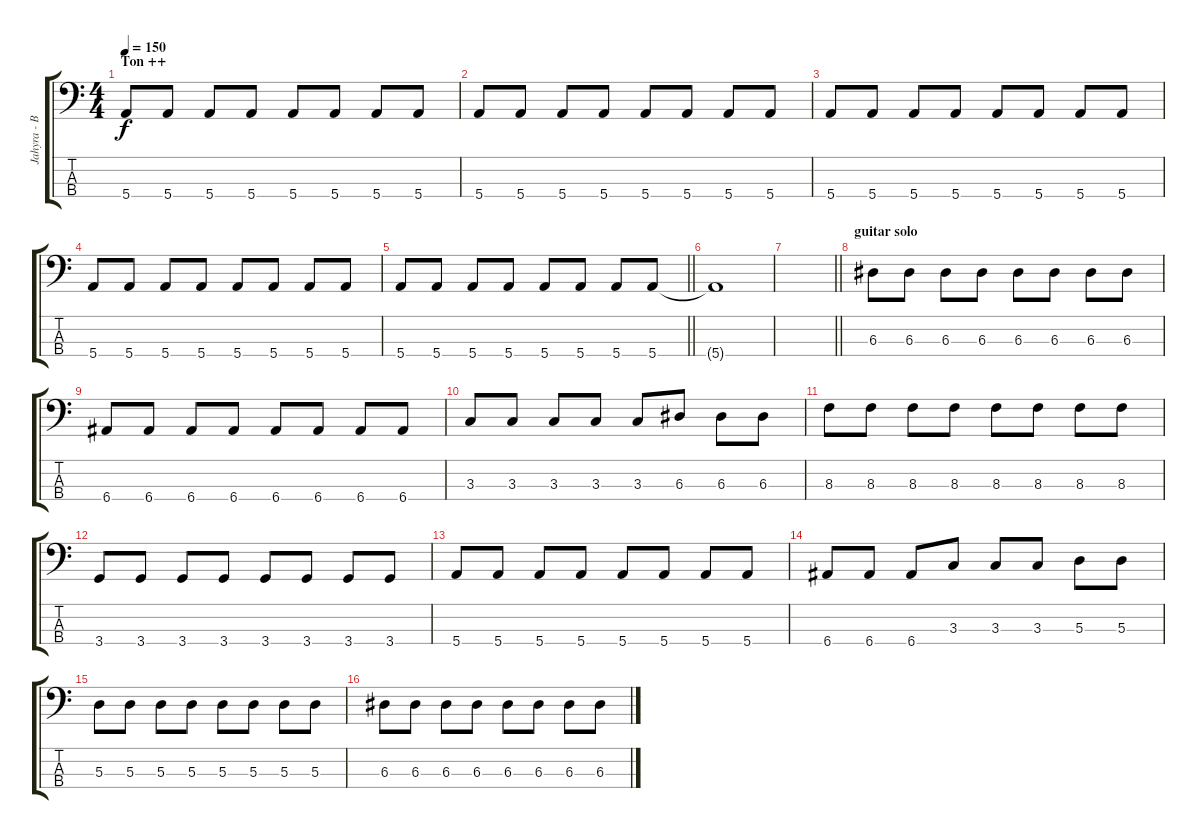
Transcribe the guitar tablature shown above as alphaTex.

\track ("Jahyra - Basse" "Jahyra - B") {instrument electricbasspick}
\staff {score tabs}
\tuning (G2 D2 A1 E1) {hide}
\ts (4 4)
\section ("" "Ton ++")
\tempo 150
\clef f4
\ks c
5.4.8{dy f} 5.4.8 5.4.8 5.4.8 5.4.8 5.4.8 5.4.8 5.4.8 |
5.4.8 5.4.8 5.4.8 5.4.8 5.4.8 5.4.8 5.4.8 5.4.8 |
5.4.8 5.4.8 5.4.8 5.4.8 5.4.8 5.4.8 5.4.8 5.4.8 |
5.4.8 5.4.8 5.4.8 5.4.8 5.4.8 5.4.8 5.4.8 5.4.8 |
\barLineRight lightlight
5.4.8 5.4.8 5.4.8 5.4.8 5.4.8 5.4.8 5.4.8 5.4.8 |
5.4{t}.1 |
\barLineRight lightlight
|
\section ("" "guitar solo")
6.3.8 6.3.8 6.3.8 6.3.8 6.3.8 6.3.8 6.3.8 6.3.8 |
6.4.8 6.4.8 6.4.8 6.4.8 6.4.8 6.4.8 6.4.8 6.4.8 |
3.3.8 3.3.8 3.3.8 3.3.8 3.3.8 6.3.8 6.3.8 6.3.8 |
8.3.8 8.3.8 8.3.8 8.3.8 8.3.8 8.3.8 8.3.8 8.3.8 |
3.4.8 3.4.8 3.4.8 3.4.8 3.4.8 3.4.8 3.4.8 3.4.8 |
5.4.8 5.4.8 5.4.8 5.4.8 5.4.8 5.4.8 5.4.8 5.4.8 |
6.4.8 6.4.8 6.4.8 3.3.8 3.3.8 3.3.8 5.3.8 5.3.8 |
5.3.8 5.3.8 5.3.8 5.3.8 5.3.8 5.3.8 5.3.8 5.3.8 |
6.3.8 6.3.8 6.3.8 6.3.8 6.3.8 6.3.8 6.3.8 6.3.8
